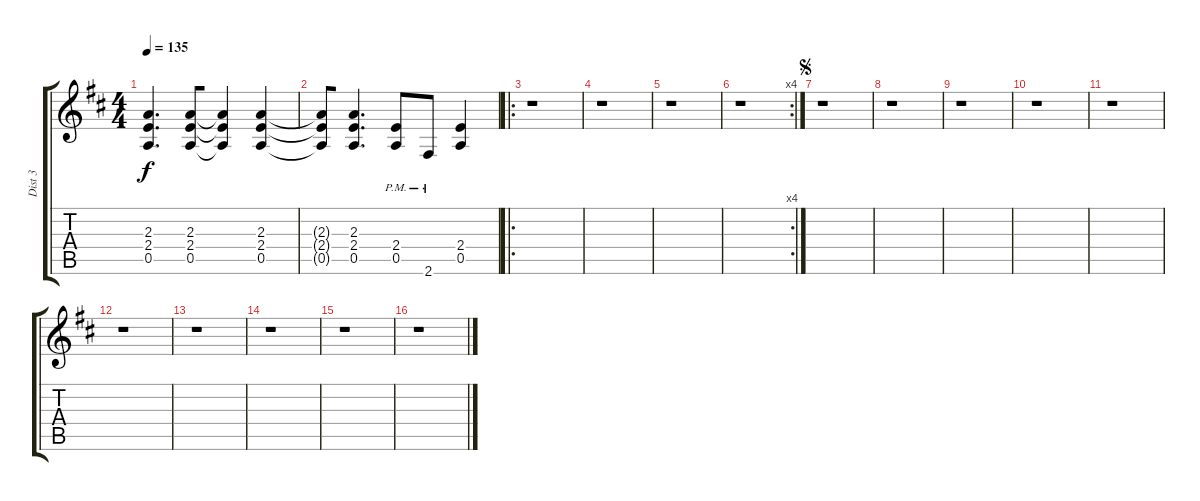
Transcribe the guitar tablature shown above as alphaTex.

\track ("Dist 3" "Dist 3") {instrument distortionguitar}
\staff {score tabs}
\tuning (E4 B3 G3 D3 A2 E2) {hide}
\ts (4 4)
\tempo 135
\clef g2
\ks d
(2.3{t} 2.4{t} 0.5{t}).4{d dy f beam merge} (2.3 2.4 0.5).8{beam merge} (2.3{t} 2.4{t} 0.5{t}).4{beam merge} (2.3 2.4 0.5).4 |
(2.3{t} 2.4{t} 0.5{t}).8{beam merge} (2.3 2.4 0.5).4{d beam merge} (2.4{pm} 0.5{pm}).8{beam merge} 2.6{pm}.8 (2.4 0.5).4 |
\ro
r.1 |
r.1 |
r.1 |
\rc 4
r.1 |
\jump segno
r.1 |
r.1 |
r.1 |
r.1 |
r.1 |
r.1 |
r.1 |
r.1 |
r.1 |
r.1
